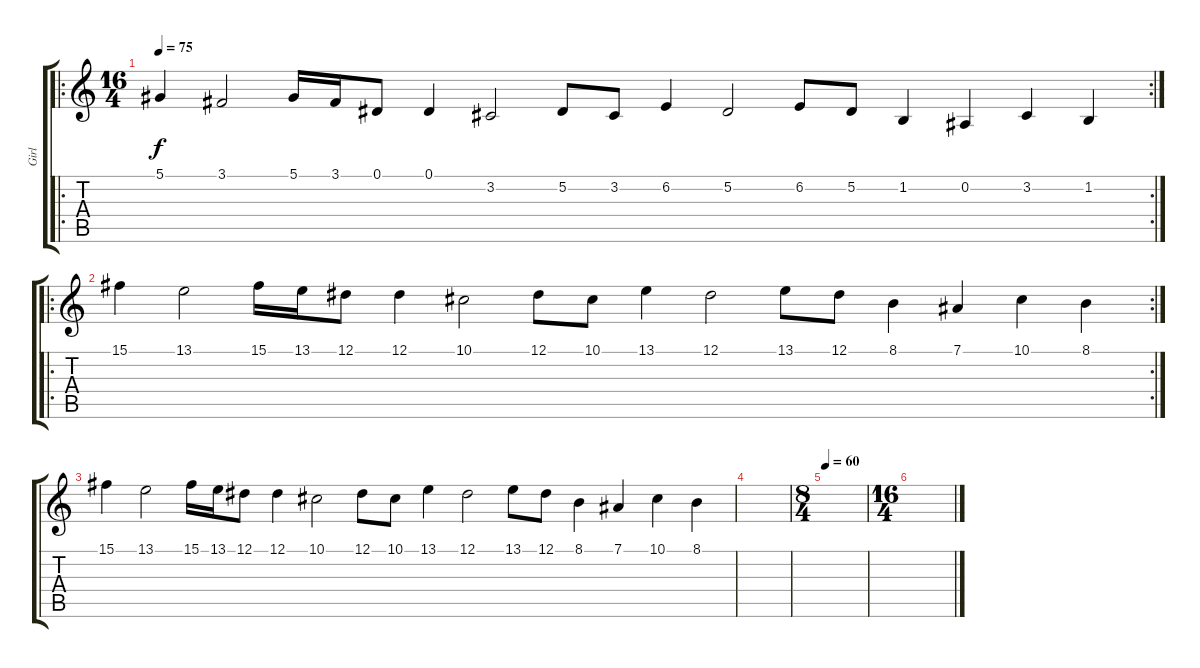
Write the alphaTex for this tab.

\track ("Girl" "Girl") {instrument synthvoice}
\staff {score tabs}
\tuning (Eb4 Bb3 Gb3 Db3 Ab2 E2) {hide}
\ro
\rc 2
\ts (16 4)
\tempo 75
\clef g2
\ks c
5.1.4{dy f} 3.1.2 5.1.16 3.1.16 0.1.8 0.1.4 3.2.2 5.2.8 3.2.8 6.2.4 5.2.2 6.2.8 5.2.8 1.2.4 0.2.4 3.2.4 1.2.4 |
\ro
\rc 2
15.1.4 13.1.2 15.1.16 13.1.16 12.1.8 12.1.4 10.1.2 12.1.8 10.1.8 13.1.4 12.1.2 13.1.8 12.1.8 8.1.4 7.1.4 10.1.4 8.1.4 |
15.1.4 13.1.2 15.1.16 13.1.16 12.1.8 12.1.4 10.1.2 12.1.8 10.1.8 13.1.4 12.1.2 13.1.8 12.1.8 8.1.4 7.1.4 10.1.4 8.1.4 |
|
\ts (8 4)
\tempo 60
|
\ts (16 4)
